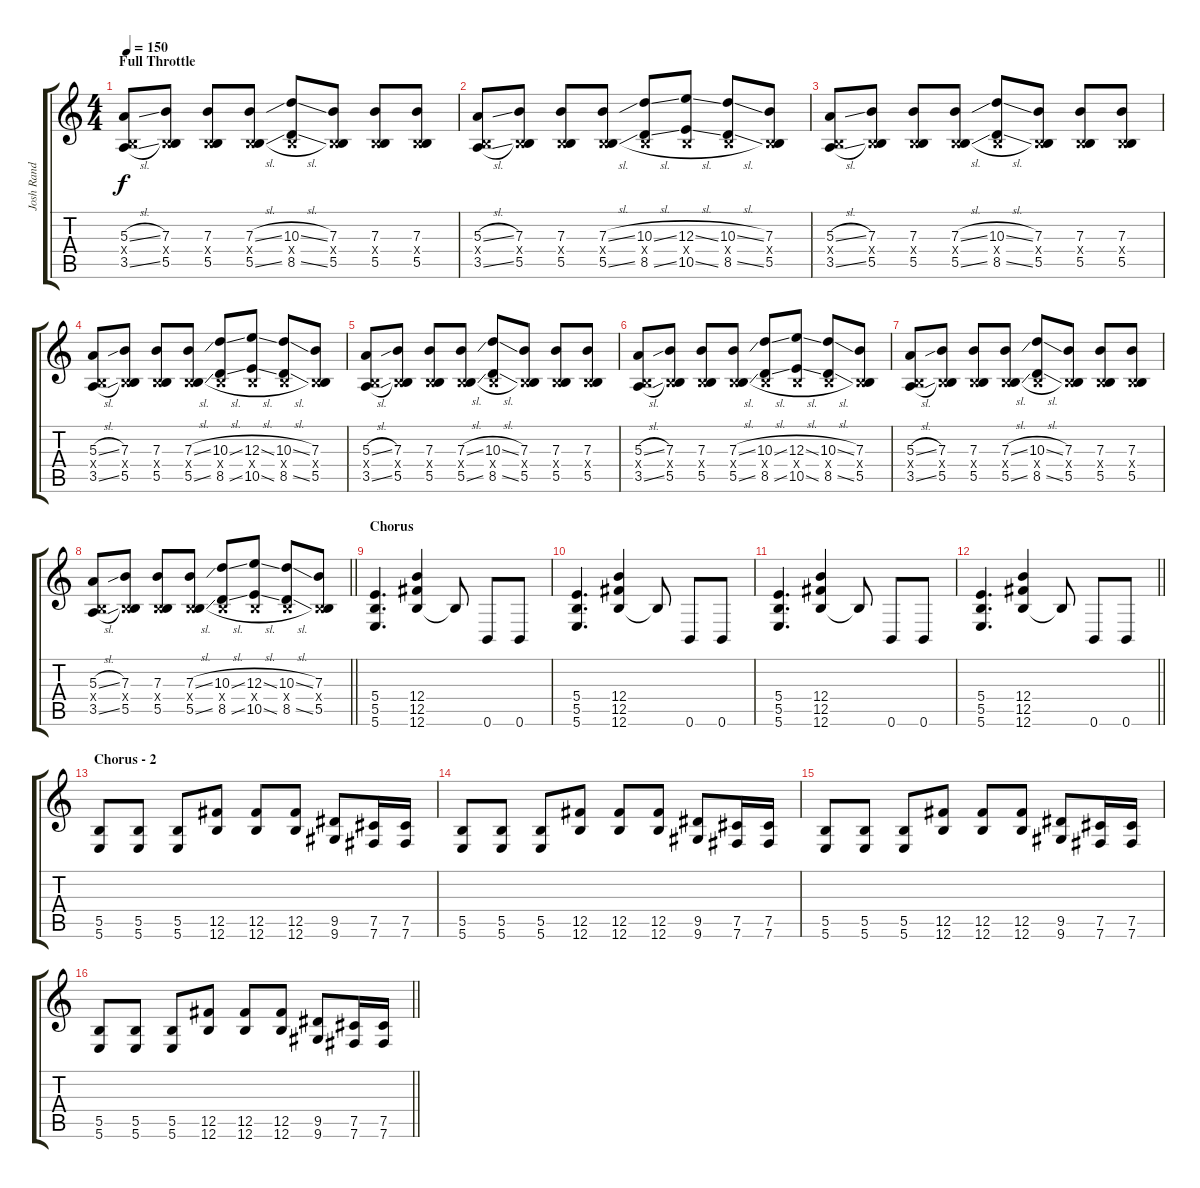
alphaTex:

\track ("Josh Rand" "Josh Rand") {instrument distortionguitar}
\staff {score tabs}
\tuning (Db4 Ab3 E3 B2 Gb2 B1) {hide}
\ts (4 4)
\section ("" "Full Throttle")
\tempo 150
\clef g2
\ks c
(5.3{sl} 0.4{x} 3.5{sl}).8{dy f} (7.3 0.4{x} 5.5).8 (7.3 0.4{x} 5.5).8 (7.3{sl} 0.4{x} 5.5{sl}).8 (10.3{sl} 0.4{x} 8.5{sl}).8 (7.3 0.4{x} 5.5).8 (7.3 0.4{x} 5.5).8 (7.3 0.4{x} 5.5).8 |
(5.3{sl} 0.4{x} 3.5{sl}).8 (7.3 0.4{x} 5.5).8 (7.3 0.4{x} 5.5).8 (7.3{sl} 0.4{x} 5.5{sl}).8 (10.3{sl} 0.4{x} 8.5{sl}).8 (12.3{sl} 0.4{x} 10.5{sl}).8 (10.3{sl} 0.4{x} 8.5{sl}).8 (7.3 0.4{x} 5.5).8 |
(5.3{sl} 0.4{x} 3.5{sl}).8 (7.3 0.4{x} 5.5).8 (7.3 0.4{x} 5.5).8 (7.3{sl} 0.4{x} 5.5{sl}).8 (10.3{sl} 0.4{x} 8.5{sl}).8 (7.3 0.4{x} 5.5).8 (7.3 0.4{x} 5.5).8 (7.3 0.4{x} 5.5).8 |
(5.3{sl} 0.4{x} 3.5{sl}).8 (7.3 0.4{x} 5.5).8 (7.3 0.4{x} 5.5).8 (7.3{sl} 0.4{x} 5.5{sl}).8 (10.3{sl} 0.4{x} 8.5{sl}).8 (12.3{sl} 0.4{x} 10.5{sl}).8 (10.3{sl} 0.4{x} 8.5{sl}).8 (7.3 0.4{x} 5.5).8 |
(5.3{sl} 0.4{x} 3.5{sl}).8 (7.3 0.4{x} 5.5).8 (7.3 0.4{x} 5.5).8 (7.3{sl} 0.4{x} 5.5{sl}).8 (10.3{sl} 0.4{x} 8.5{sl}).8 (7.3 0.4{x} 5.5).8 (7.3 0.4{x} 5.5).8 (7.3 0.4{x} 5.5).8 |
(5.3{sl} 0.4{x} 3.5{sl}).8 (7.3 0.4{x} 5.5).8 (7.3 0.4{x} 5.5).8 (7.3{sl} 0.4{x} 5.5{sl}).8 (10.3{sl} 0.4{x} 8.5{sl}).8 (12.3{sl} 0.4{x} 10.5{sl}).8 (10.3{sl} 0.4{x} 8.5{sl}).8 (7.3 0.4{x} 5.5).8 |
(5.3{sl} 0.4{x} 3.5{sl}).8 (7.3 0.4{x} 5.5).8 (7.3 0.4{x} 5.5).8 (7.3{sl} 0.4{x} 5.5{sl}).8 (10.3{sl} 0.4{x} 8.5{sl}).8 (7.3 0.4{x} 5.5).8 (7.3 0.4{x} 5.5).8 (7.3 0.4{x} 5.5).8 |
\barLineRight lightlight
(5.3{sl} 0.4{x} 3.5{sl}).8 (7.3 0.4{x} 5.5).8 (7.3 0.4{x} 5.5).8 (7.3{sl} 0.4{x} 5.5{sl}).8 (10.3{sl} 0.4{x} 8.5{sl}).8 (12.3{sl} 0.4{x} 10.5{sl}).8 (10.3{sl} 0.4{x} 8.5{sl}).8 (7.3 0.4{x} 5.5).8 |
\section ("" "Chorus")
(5.4 5.5 5.6).4{d} (12.4 12.5 12.6).4 12.6{t}.8 0.6.8 0.6.8 |
(5.4 5.5 5.6).4{d} (12.4 12.5 12.6).4 12.6{t}.8 0.6.8 0.6.8 |
(5.4 5.5 5.6).4{d} (12.4 12.5 12.6).4 12.6{t}.8 0.6.8 0.6.8 |
\barLineRight lightlight
(5.4 5.5 5.6).4{d} (12.4 12.5 12.6).4 12.6{t}.8 0.6.8 0.6.8 |
\section ("" "Chorus - 2")
(5.5 5.6).8 (5.5 5.6).8 (5.5 5.6).8 (12.5 12.6).8 (12.5 12.6).8 (12.5 12.6).8 (9.5 9.6).8 (7.5 7.6).16 (7.5 7.6).16 |
(5.5 5.6).8 (5.5 5.6).8 (5.5 5.6).8 (12.5 12.6).8 (12.5 12.6).8 (12.5 12.6).8 (9.5 9.6).8 (7.5 7.6).16 (7.5 7.6).16 |
(5.5 5.6).8 (5.5 5.6).8 (5.5 5.6).8 (12.5 12.6).8 (12.5 12.6).8 (12.5 12.6).8 (9.5 9.6).8 (7.5 7.6).16 (7.5 7.6).16 |
\barLineRight lightlight
(5.5 5.6).8 (5.5 5.6).8 (5.5 5.6).8 (12.5 12.6).8 (12.5 12.6).8 (12.5 12.6).8 (9.5 9.6).8 (7.5 7.6).16 (7.5 7.6).16
